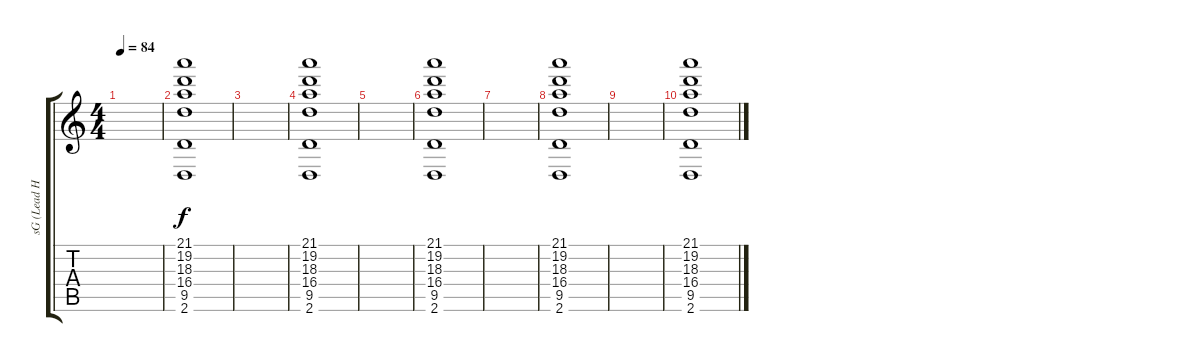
\track ("sG (Lead Harmony Guitar)" "sG (Lead H") {instrument distortionguitar}
\staff {score tabs}
\tuning (C4 G3 Eb3 Bb2 F2 C2) {hide}
\ts (4 4)
\tempo 84
\clef g2
\ks c
|
(21.1 19.2 18.3 16.4 9.5 2.6).1 |
|
(21.1 19.2 18.3 16.4 9.5 2.6).1 |
|
(21.1 19.2 18.3 16.4 9.5 2.6).1 |
|
(21.1 19.2 18.3 16.4 9.5 2.6).1 |
|
(21.1 19.2 18.3 16.4 9.5 2.6).1
